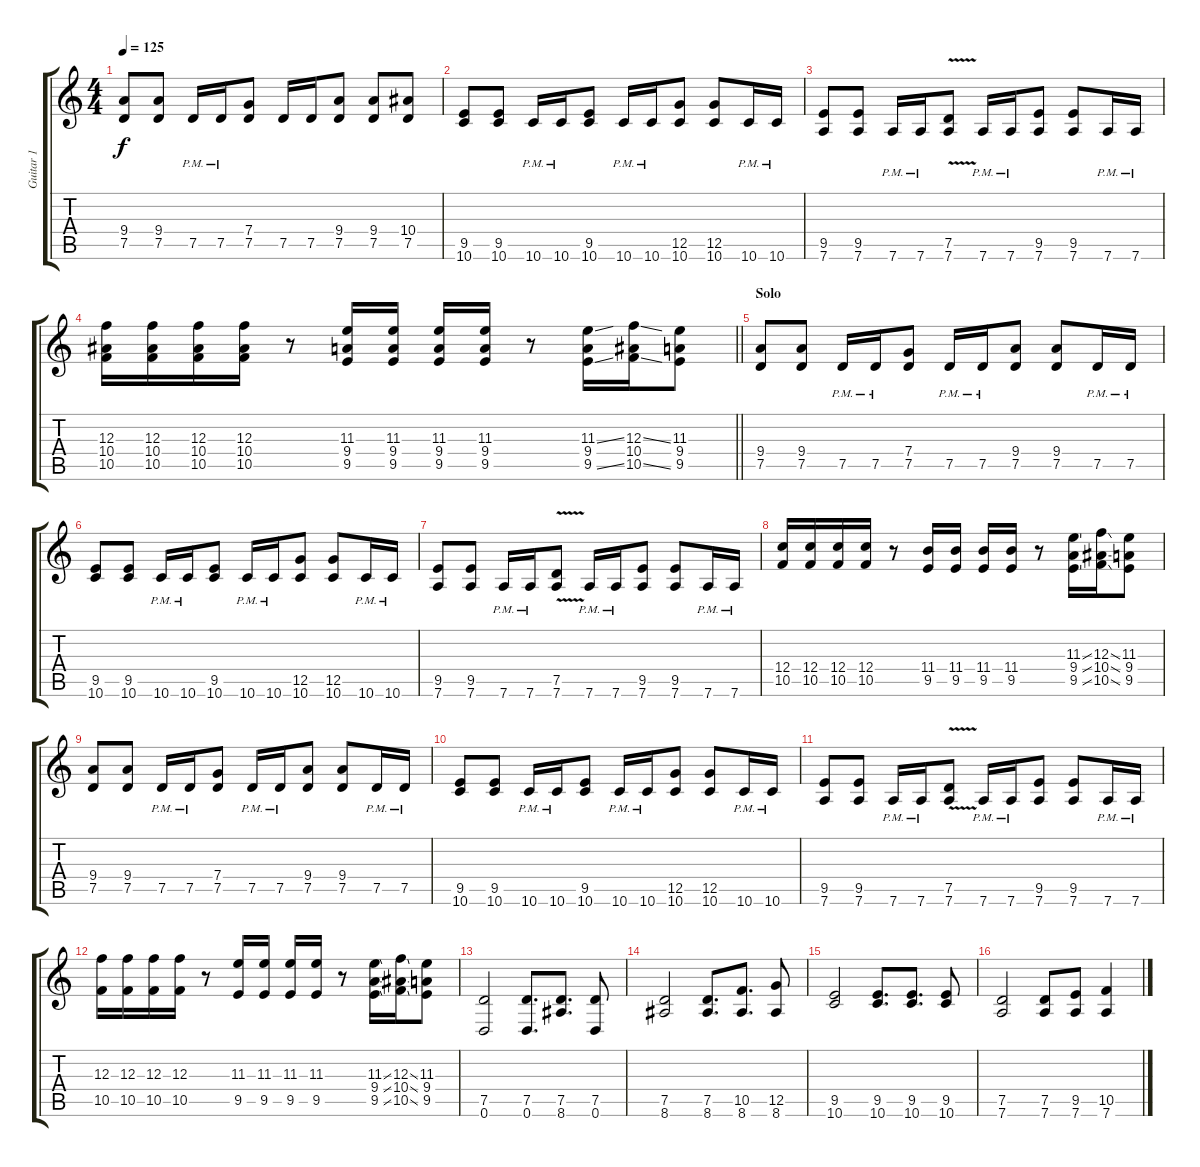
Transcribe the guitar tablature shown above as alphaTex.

\track ("Guitar 1" "Guitar 1") {instrument distortionguitar}
\staff {score tabs}
\tuning (D4 A3 F3 C3 G2 D2) {hide}
\ts (4 4)
\tempo 125
\clef g2
\ks c
(9.4 7.5).8{dy f} (9.4 7.5).8 7.5{pm}.16 7.5{pm}.16 (7.4 7.5).8 7.5.16 7.5.16 (9.4 7.5).8 (9.4 7.5).8 (10.4 7.5).8 |
(9.5 10.6).8 (9.5 10.6).8 10.6{pm}.16 10.6{pm}.16 (9.5 10.6).8 10.6{pm}.16 10.6{pm}.16 (12.5 10.6).8 (12.5 10.6).8 10.6{pm}.16 10.6{pm}.16 |
(9.5 7.6).8 (9.5 7.6).8 7.6{pm}.16 7.6{pm}.16 (7.5{v} 7.6).8 7.6{pm}.16 7.6{pm}.16 (9.5 7.6).8 (9.5 7.6).8 7.6{pm}.16 7.6{pm}.16 |
\barLineRight lightlight
(12.3 10.4 10.5).16 (12.3 10.4 10.5).16 (12.3 10.4 10.5).16 (12.3 10.4 10.5).16 r.8 (11.3 9.4 9.5).16 (11.3 9.4 9.5).16 (11.3 9.4 9.5).16 (11.3 9.4 9.5).16 r.8 (11.3{ss} 9.4 9.5{ss}).16 (12.3{ss} 10.4 10.5{ss}).16 (11.3 9.4 9.5).8 |
\section ("" "Solo")
(9.4 7.5).8 (9.4 7.5).8 7.5{pm}.16 7.5{pm}.16 (7.4 7.5).8 7.5{pm}.16 7.5{pm}.16 (9.4 7.5).8 (9.4 7.5).8 7.5{pm}.16 7.5{pm}.16 |
(9.5 10.6).8 (9.5 10.6).8 10.6{pm}.16 10.6{pm}.16 (9.5 10.6).8 10.6{pm}.16 10.6{pm}.16 (12.5 10.6).8 (12.5 10.6).8 10.6{pm}.16 10.6{pm}.16 |
(9.5 7.6).8 (9.5 7.6).8 7.6{pm}.16 7.6{pm}.16 (7.5{v} 7.6).8 7.6{pm}.16 7.6{pm}.16 (9.5 7.6).8 (9.5 7.6).8 7.6{pm}.16 7.6{pm}.16 |
(12.4 10.5).16 (12.4 10.5).16 (12.4 10.5).16 (12.4 10.5).16 r.8 (11.4 9.5).16 (11.4 9.5).16 (11.4 9.5).16 (11.4 9.5).16 r.8 (11.3{ss} 9.4{ss} 9.5{ss}).16 (12.3{ss} 10.4{ss} 10.5{ss}).16 (11.3 9.4 9.5).8 |
(9.4 7.5).8 (9.4 7.5).8 7.5{pm}.16 7.5{pm}.16 (7.4 7.5).8 7.5{pm}.16 7.5{pm}.16 (9.4 7.5).8 (9.4 7.5).8 7.5{pm}.16 7.5{pm}.16 |
(9.5 10.6).8 (9.5 10.6).8 10.6{pm}.16 10.6{pm}.16 (9.5 10.6).8 10.6{pm}.16 10.6{pm}.16 (12.5 10.6).8 (12.5 10.6).8 10.6{pm}.16 10.6{pm}.16 |
(9.5 7.6).8 (9.5 7.6).8 7.6{pm}.16 7.6{pm}.16 (7.5{v} 7.6).8 7.6{pm}.16 7.6{pm}.16 (9.5 7.6).8 (9.5 7.6).8 7.6{pm}.16 7.6{pm}.16 |
(12.3 10.5).16 (12.3 10.5).16 (12.3 10.5).16 (12.3 10.5).16 r.8 (11.3 9.5).16 (11.3 9.5).16 (11.3 9.5).16 (11.3 9.5).16 r.8 (11.3{ss} 9.4{ss} 9.5{ss}).16 (12.3{ss} 10.4{ss} 10.5{ss}).16 (11.3 9.4 9.5).8 |
(7.5 0.6).2 (7.5 0.6).8{d} (7.5 8.6).8{d} (7.5 0.6).8 |
(7.5 8.6).2 (7.5 8.6).8{d} (10.5 8.6).8{d} (12.5 8.6).8 |
(9.5 10.6).2 (9.5 10.6).8{d} (9.5 10.6).8{d} (9.5 10.6).8 |
(7.5 7.6).2 (7.5 7.6).8 (9.5 7.6).8 (10.5 7.6).4
